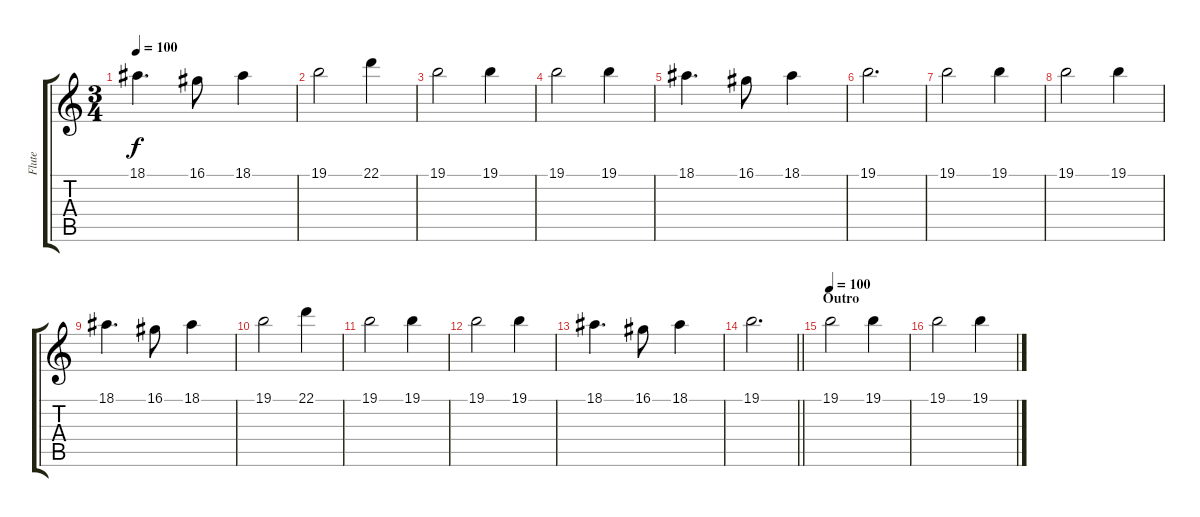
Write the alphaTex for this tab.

\track ("Flute" "Flute") {instrument panflute}
\staff {score tabs}
\tuning (E4 B3 G3 D3 A2 E2) {hide}
\ts (3 4)
\tempo 100
\clef g2
\ks c
18.1.4{d dy f} 16.1.8 18.1.4 |
19.1.2 22.1.4 |
19.1.2 19.1.4 |
19.1.2 19.1.4 |
18.1.4{d} 16.1.8 18.1.4 |
19.1.2{d} |
19.1.2 19.1.4 |
19.1.2 19.1.4 |
18.1.4{d} 16.1.8 18.1.4 |
19.1.2 22.1.4 |
19.1.2 19.1.4 |
19.1.2 19.1.4 |
18.1.4{d} 16.1.8 18.1.4 |
\barLineRight lightlight
19.1.2{d} |
\section ("" "Outro")
\tempo 100
19.1.2 19.1.4 |
19.1.2 19.1.4
